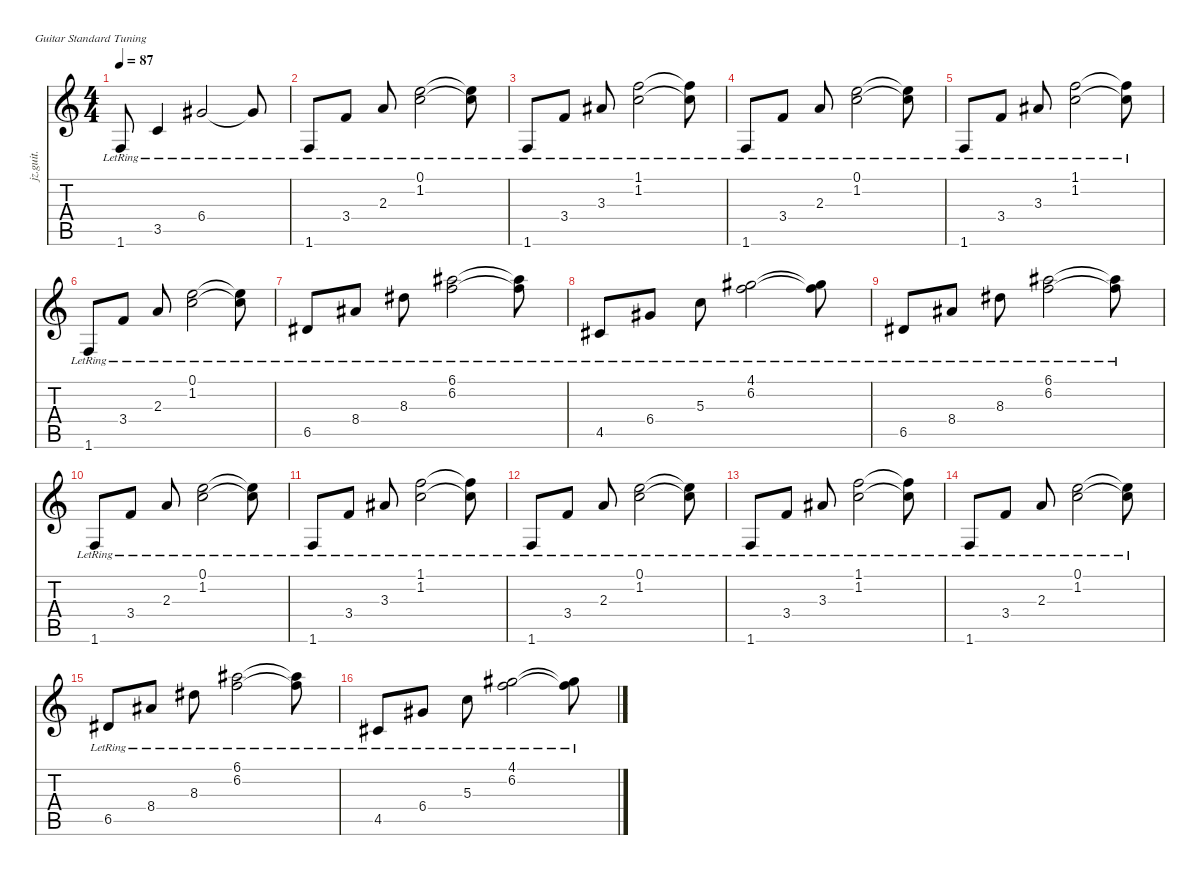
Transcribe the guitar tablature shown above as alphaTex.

\defaultSystemsLayout 4
\hideDynamics
\bracketExtendMode nobrackets
\otherSystemsTrackNameOrientation horizontal
\track ("Rhythm Guitar" "jz.guit.") {instrument electricguitarjazz}
\staff {score tabs}
\tuning (E4 B3 G3 D3 A2 E2)
\ts (4 4)
\tempo 87
\clef g2
\ks c
1.6{lr}.8{dy f} 3.5{lr}.4 6.4{lr acc #}.2 6.4{lr t acc #}.8 |
1.6{lr}.8 3.4{lr}.8 2.3{lr}.8 (0.1 1.2{lr}).2 (0.1{t} 1.2{lr t}).8 |
1.6{lr}.8 3.4{lr}.8 3.3{lr acc #}.8 (1.1{lr} 1.2{lr}).2 (1.1{lr t} 1.2{lr t}).8 |
1.6{lr}.8 3.4{lr}.8 2.3{lr}.8 (0.1 1.2{lr}).2 (0.1{t} 1.2{lr t}).8 |
1.6{lr}.8 3.4{lr}.8 3.3{lr acc #}.8 (1.1{lr} 1.2{lr}).2 (1.1{lr t} 1.2{lr t}).8 |
1.6{lr}.8 3.4{lr}.8 2.3{lr}.8 (0.1 1.2{lr}).2 (0.1{t} 1.2{lr t}).8 |
6.5{lr acc #}.8 8.4{lr acc #}.8 8.3{lr acc #}.8 (6.1{lr acc #} 6.2{lr}).2 (6.1{lr t acc #} 6.2{lr t}).8 |
4.5{lr acc #}.8 6.4{lr acc #}.8 5.3{lr}.8 (4.1{lr acc #} 6.2{lr}).2 (4.1{lr t acc #} 6.2{lr t}).8 |
6.5{lr acc #}.8 8.4{lr acc #}.8 8.3{lr acc #}.8 (6.1{lr acc #} 6.2{lr}).2 (6.1{lr t acc #} 6.2{lr t}).8 |
1.6{lr}.8 3.4{lr}.8 2.3{lr}.8 (0.1 1.2{lr}).2 (0.1{t} 1.2{lr t}).8 |
1.6{lr}.8 3.4{lr}.8 3.3{lr acc #}.8 (1.1{lr} 1.2{lr}).2 (1.1{lr t} 1.2{lr t}).8 |
1.6{lr}.8 3.4{lr}.8 2.3{lr}.8 (0.1 1.2{lr}).2 (0.1{t} 1.2{lr t}).8 |
1.6{lr}.8 3.4{lr}.8 3.3{lr acc #}.8 (1.1{lr} 1.2{lr}).2 (1.1{lr t} 1.2{lr t}).8 |
1.6{lr}.8 3.4{lr}.8 2.3{lr}.8 (0.1 1.2{lr}).2 (0.1{t} 1.2{lr t}).8 |
6.5{lr acc #}.8 8.4{lr acc #}.8 8.3{lr acc #}.8 (6.1{lr acc #} 6.2{lr}).2 (6.1{lr t acc #} 6.2{lr t}).8 |
4.5{lr acc #}.8 6.4{lr acc #}.8 5.3{lr}.8 (4.1{lr acc #} 6.2{lr}).2 (4.1{lr t acc #} 6.2{lr t}).8
